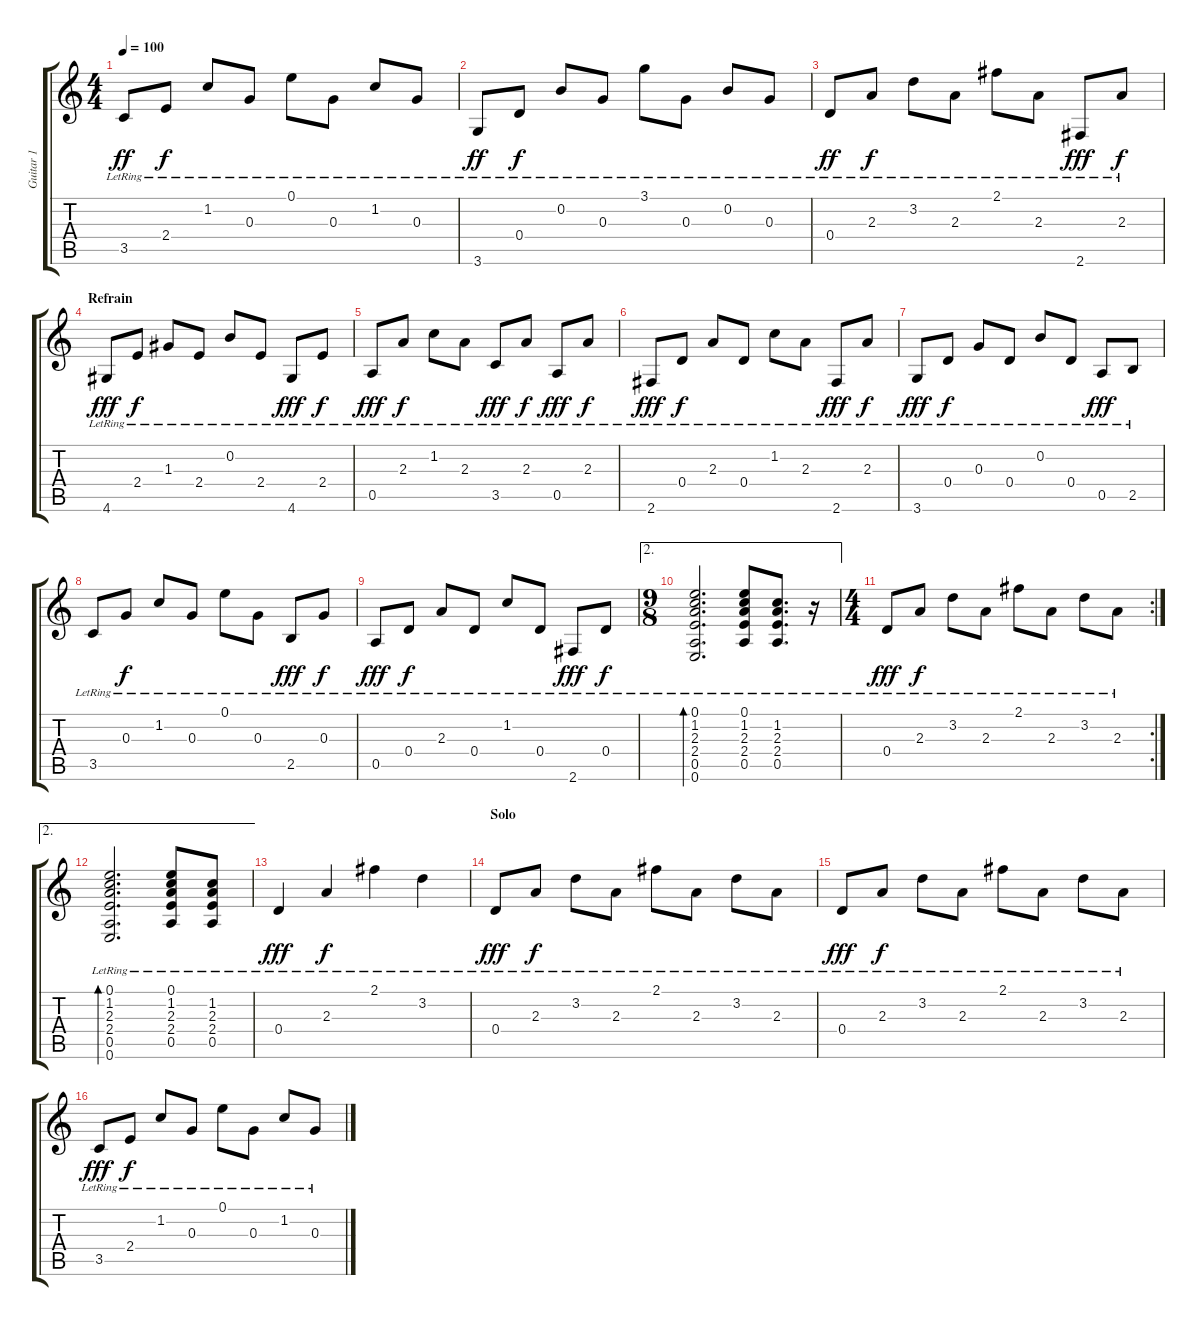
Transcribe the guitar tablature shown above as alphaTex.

\track ("Guitar 1" "Guitar 1") {instrument acousticguitarsteel}
\staff {score tabs}
\tuning (E4 B3 G3 D3 A2 E2) {hide}
\ts (4 4)
\tempo 100
\clef g2
\ks c
3.5{lr}.8{dy ff} 2.4{lr}.8{dy f} 1.2{lr}.8 0.3{lr}.8 0.1{lr}.8 0.3{lr}.8 1.2{lr}.8 0.3{lr}.8 |
3.6{lr}.8{dy ff} 0.4{lr}.8{dy f} 0.2{lr}.8 0.3{lr}.8 3.1{lr}.8 0.3{lr}.8 0.2{lr}.8 0.3{lr}.8 |
0.4{lr}.8{dy ff} 2.3{lr}.8{dy f} 3.2{lr}.8 2.3{lr}.8 2.1{lr}.8 2.3{lr}.8 2.6{lr}.8{dy fff} 2.3{lr}.8{dy f} |
\section ("" "Refrain")
4.6{lr}.8{dy fff} 2.4{lr}.8{dy f} 1.3{lr}.8 2.4{lr}.8 0.2{lr}.8 2.4{lr}.8 4.6{lr}.8{dy fff} 2.4{lr}.8{dy f} |
0.5{lr}.8{dy fff} 2.3{lr}.8{dy f} 1.2{lr}.8 2.3{lr}.8 3.5{lr}.8{dy fff} 2.3{lr}.8{dy f} 0.5{lr}.8{dy fff} 2.3{lr}.8{dy f} |
2.6{lr}.8{dy fff} 0.4{lr}.8{dy f} 2.3{lr}.8 0.4{lr}.8 1.2{lr}.8 2.3{lr}.8 2.6{lr}.8{dy fff} 2.3{lr}.8{dy f} |
3.6{lr}.8{dy fff} 0.4{lr}.8{dy f} 0.3{lr}.8 0.4{lr}.8 0.2{lr}.8 0.4{lr}.8 0.5{lr}.8{dy fff} 2.5{lr}.8 |
3.5{lr}.8 0.3{lr}.8{dy f} 1.2{lr}.8 0.3{lr}.8 0.1{lr}.8 0.3{lr}.8 2.5{lr}.8{dy fff} 0.3{lr}.8{dy f} |
0.5{lr}.8{dy fff} 0.4{lr}.8{dy f} 2.3{lr}.8 0.4{lr}.8 1.2{lr}.8 0.4{lr}.8 2.6{lr}.8{dy fff} 0.4{lr}.8{dy f} |
\ae 2
\ts (9 8)
(0.1{lr} 1.2{lr} 2.3{lr} 2.4{lr} 0.5{lr} 0.6{lr}).2{d bd 60} (0.1{lr} 1.2{lr} 2.3{lr} 2.4{lr} 0.5{lr}).8 (1.2{lr} 2.3{lr} 2.4{lr} 0.5{lr}).8{d} r.16 |
\rc 2
\ts (4 4)
0.4{lr}.8{dy fff} 2.3{lr}.8{dy f} 3.2{lr}.8 2.3{lr}.8 2.1{lr}.8 2.3{lr}.8 3.2{lr}.8 2.3{lr}.8 |
\ae 2
(0.1{lr} 1.2{lr} 2.3{lr} 2.4{lr} 0.5{lr} 0.6{lr}).2{d bd 60} (0.1{lr} 1.2{lr} 2.3{lr} 2.4{lr} 0.5{lr}).8 (1.2{lr} 2.3{lr} 2.4{lr} 0.5{lr}).8 |
0.4{lr}.4{dy fff} 2.3{lr}.4{dy f} 2.1{lr}.4 3.2{lr}.4 |
\section ("" "Solo")
0.4{lr}.8{dy fff} 2.3{lr}.8{dy f} 3.2{lr}.8 2.3{lr}.8 2.1{lr}.8 2.3{lr}.8 3.2{lr}.8 2.3{lr}.8 |
0.4{lr}.8{dy fff} 2.3{lr}.8{dy f} 3.2{lr}.8 2.3{lr}.8 2.1{lr}.8 2.3{lr}.8 3.2{lr}.8 2.3{lr}.8 |
3.5{lr}.8{dy fff} 2.4{lr}.8{dy f} 1.2{lr}.8 0.3{lr}.8 0.1{lr}.8 0.3{lr}.8 1.2{lr}.8 0.3{lr}.8
